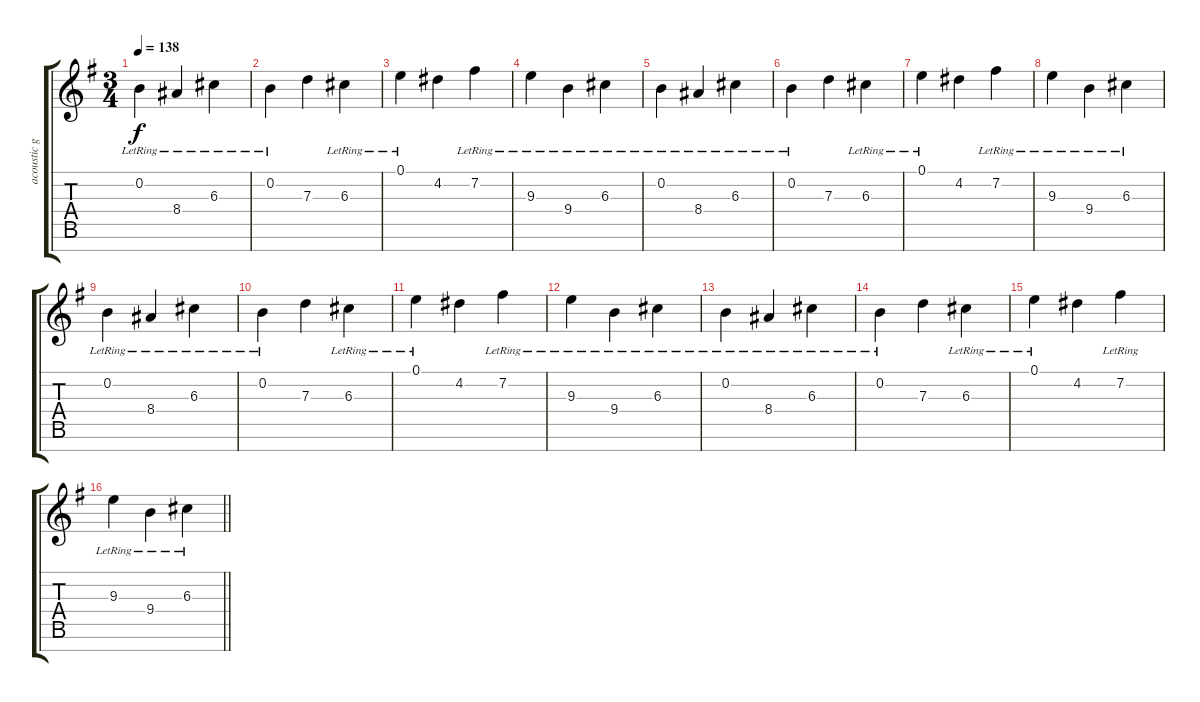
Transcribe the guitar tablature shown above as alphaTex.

\track ("acoustic guitar" "acoustic g") {instrument acousticguitarnylon}
\staff {score tabs}
\tuning (E4 B3 G3 D3 A2 E2 B1) {hide}
\ts (3 4)
\tempo 138
\clef g2
\ks eminor
0.2{lr}.4{dy f} 8.4{lr}.4 6.3{lr}.4 |
0.2{lr}.4 7.3.4 6.3{lr}.4 |
0.1{lr}.4 4.2.4 7.2{lr}.4 |
9.3{lr}.4 9.4{lr}.4 6.3{lr}.4 |
0.2{lr}.4 8.4{lr}.4 6.3{lr}.4 |
0.2{lr}.4 7.3.4 6.3{lr}.4 |
0.1{lr}.4 4.2.4 7.2{lr}.4 |
9.3{lr}.4 9.4{lr}.4 6.3{lr}.4 |
0.2{lr}.4 8.4{lr}.4 6.3{lr}.4 |
0.2{lr}.4 7.3.4 6.3{lr}.4 |
0.1{lr}.4 4.2.4 7.2{lr}.4 |
9.3{lr}.4 9.4{lr}.4 6.3{lr}.4 |
0.2{lr}.4 8.4{lr}.4 6.3{lr}.4 |
0.2{lr}.4 7.3.4 6.3{lr}.4 |
0.1{lr}.4 4.2.4 7.2{lr}.4 |
\barLineRight lightlight
9.3{lr}.4 9.4{lr}.4 6.3{lr}.4
